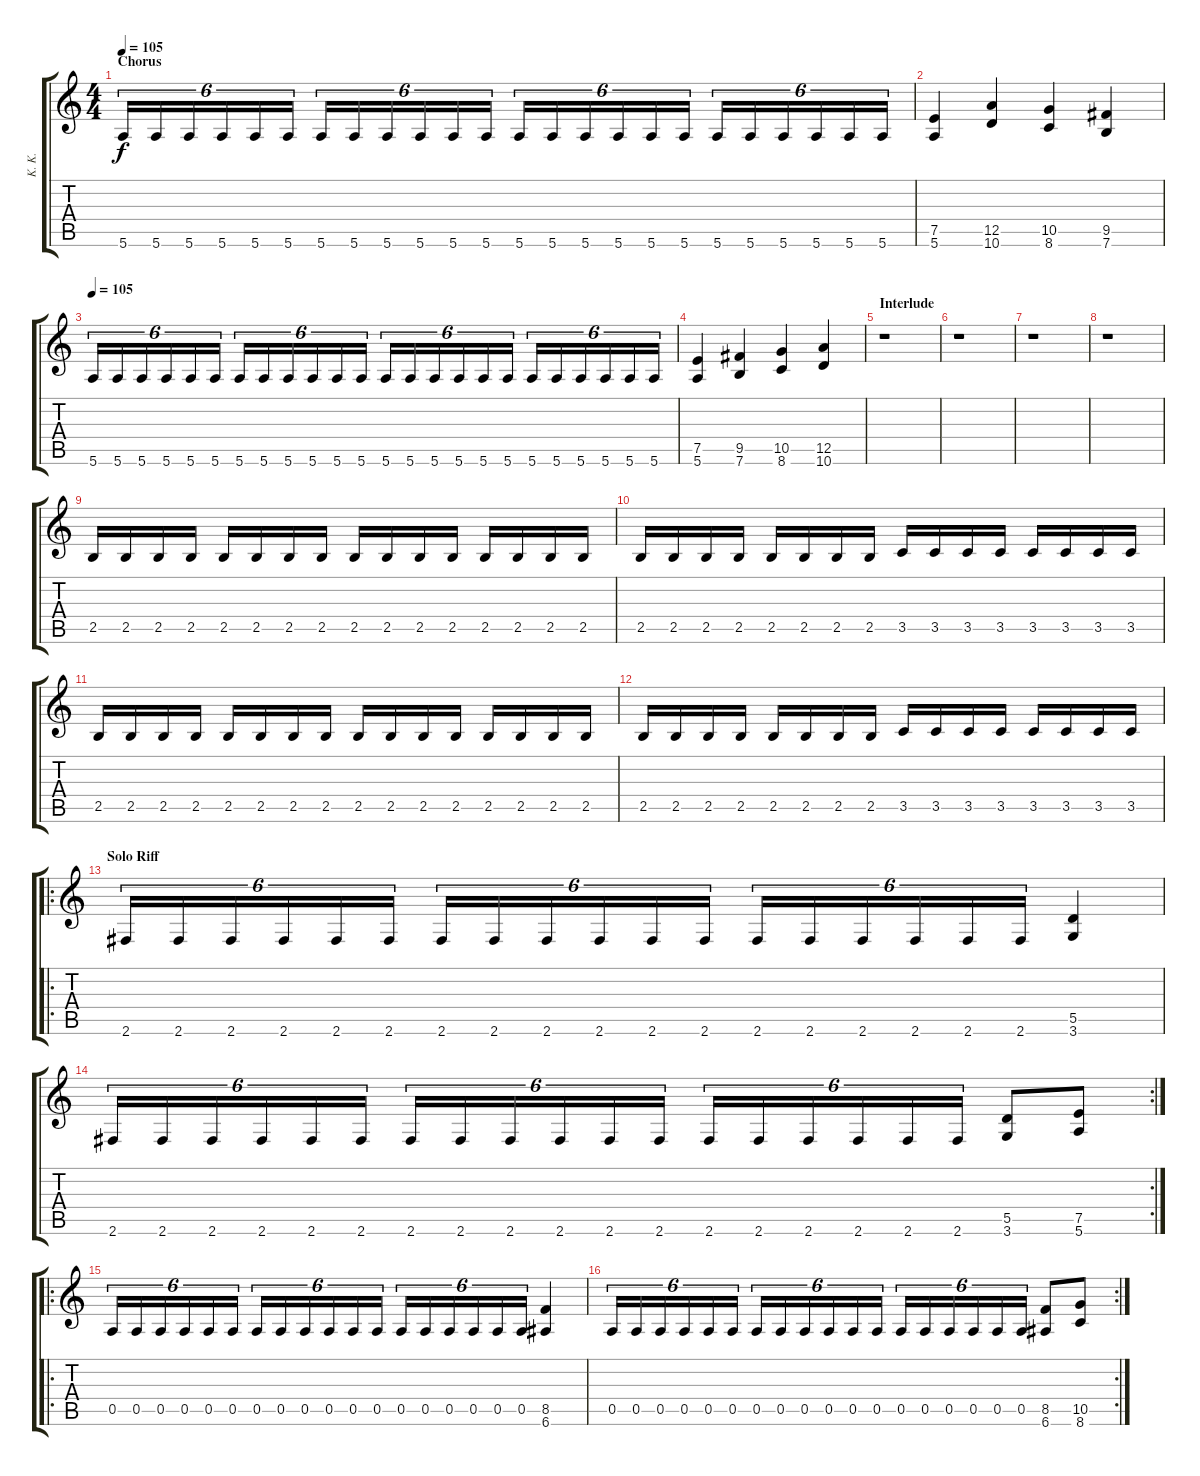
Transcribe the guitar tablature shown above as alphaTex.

\track ("K. K." "K. K.") {instrument distortionguitar}
\staff {score tabs}
\tuning (E4 B3 G3 D3 A2 E2) {hide}
\ts (4 4)
\section ("" "Chorus")
\tempo 105
\clef g2
\ks c
5.6.16{tu (6 4) dy f} 5.6.16{tu (6 4)} 5.6.16{tu (6 4)} 5.6.16{tu (6 4)} 5.6.16{tu (6 4)} 5.6.16{tu (6 4)} 5.6.16{tu (6 4)} 5.6.16{tu (6 4)} 5.6.16{tu (6 4)} 5.6.16{tu (6 4)} 5.6.16{tu (6 4)} 5.6.16{tu (6 4)} 5.6.16{tu (6 4)} 5.6.16{tu (6 4)} 5.6.16{tu (6 4)} 5.6.16{tu (6 4)} 5.6.16{tu (6 4)} 5.6.16{tu (6 4)} 5.6.16{tu (6 4)} 5.6.16{tu (6 4)} 5.6.16{tu (6 4)} 5.6.16{tu (6 4)} 5.6.16{tu (6 4)} 5.6.16{tu (6 4)} |
(7.5 5.6).4 (12.5 10.6).4 (10.5 8.6).4 (9.5 7.6).4 |
\tempo 105
5.6.16{tu (6 4)} 5.6.16{tu (6 4)} 5.6.16{tu (6 4)} 5.6.16{tu (6 4)} 5.6.16{tu (6 4)} 5.6.16{tu (6 4)} 5.6.16{tu (6 4)} 5.6.16{tu (6 4)} 5.6.16{tu (6 4)} 5.6.16{tu (6 4)} 5.6.16{tu (6 4)} 5.6.16{tu (6 4)} 5.6.16{tu (6 4)} 5.6.16{tu (6 4)} 5.6.16{tu (6 4)} 5.6.16{tu (6 4)} 5.6.16{tu (6 4)} 5.6.16{tu (6 4)} 5.6.16{tu (6 4)} 5.6.16{tu (6 4)} 5.6.16{tu (6 4)} 5.6.16{tu (6 4)} 5.6.16{tu (6 4)} 5.6.16{tu (6 4)} |
(7.5 5.6).4 (9.5 7.6).4 (10.5 8.6).4 (12.5 10.6).4 |
\section ("" "Interlude")
r.1 |
r.1 |
r.1 |
r.1 |
2.5.16 2.5.16 2.5.16 2.5.16 2.5.16 2.5.16 2.5.16 2.5.16 2.5.16 2.5.16 2.5.16 2.5.16 2.5.16 2.5.16 2.5.16 2.5.16 |
2.5.16 2.5.16 2.5.16 2.5.16 2.5.16 2.5.16 2.5.16 2.5.16 3.5.16 3.5.16 3.5.16 3.5.16 3.5.16 3.5.16 3.5.16 3.5.16 |
2.5.16 2.5.16 2.5.16 2.5.16 2.5.16 2.5.16 2.5.16 2.5.16 2.5.16 2.5.16 2.5.16 2.5.16 2.5.16 2.5.16 2.5.16 2.5.16 |
2.5.16 2.5.16 2.5.16 2.5.16 2.5.16 2.5.16 2.5.16 2.5.16 3.5.16 3.5.16 3.5.16 3.5.16 3.5.16 3.5.16 3.5.16 3.5.16 |
\ro
\section ("" "Solo Riff")
2.6.16{tu (6 4)} 2.6.16{tu (6 4)} 2.6.16{tu (6 4)} 2.6.16{tu (6 4)} 2.6.16{tu (6 4)} 2.6.16{tu (6 4)} 2.6.16{tu (6 4)} 2.6.16{tu (6 4)} 2.6.16{tu (6 4)} 2.6.16{tu (6 4)} 2.6.16{tu (6 4)} 2.6.16{tu (6 4)} 2.6.16{tu (6 4)} 2.6.16{tu (6 4)} 2.6.16{tu (6 4)} 2.6.16{tu (6 4)} 2.6.16{tu (6 4)} 2.6.16{tu (6 4)} (5.5 3.6).4 |
\rc 2
2.6.16{tu (6 4)} 2.6.16{tu (6 4)} 2.6.16{tu (6 4)} 2.6.16{tu (6 4)} 2.6.16{tu (6 4)} 2.6.16{tu (6 4)} 2.6.16{tu (6 4)} 2.6.16{tu (6 4)} 2.6.16{tu (6 4)} 2.6.16{tu (6 4)} 2.6.16{tu (6 4)} 2.6.16{tu (6 4)} 2.6.16{tu (6 4)} 2.6.16{tu (6 4)} 2.6.16{tu (6 4)} 2.6.16{tu (6 4)} 2.6.16{tu (6 4)} 2.6.16{tu (6 4)} (5.5 3.6).8 (7.5 5.6).8 |
\ro
0.5.16{tu (6 4)} 0.5.16{tu (6 4)} 0.5.16{tu (6 4)} 0.5.16{tu (6 4)} 0.5.16{tu (6 4)} 0.5.16{tu (6 4)} 0.5.16{tu (6 4)} 0.5.16{tu (6 4)} 0.5.16{tu (6 4)} 0.5.16{tu (6 4)} 0.5.16{tu (6 4)} 0.5.16{tu (6 4)} 0.5.16{tu (6 4)} 0.5.16{tu (6 4)} 0.5.16{tu (6 4)} 0.5.16{tu (6 4)} 0.5.16{tu (6 4)} 0.5.16{tu (6 4)} (8.5 6.6).4 |
\rc 2
0.5.16{tu (6 4)} 0.5.16{tu (6 4)} 0.5.16{tu (6 4)} 0.5.16{tu (6 4)} 0.5.16{tu (6 4)} 0.5.16{tu (6 4)} 0.5.16{tu (6 4)} 0.5.16{tu (6 4)} 0.5.16{tu (6 4)} 0.5.16{tu (6 4)} 0.5.16{tu (6 4)} 0.5.16{tu (6 4)} 0.5.16{tu (6 4)} 0.5.16{tu (6 4)} 0.5.16{tu (6 4)} 0.5.16{tu (6 4)} 0.5.16{tu (6 4)} 0.5.16{tu (6 4)} (8.5 6.6).8 (10.5 8.6).8
